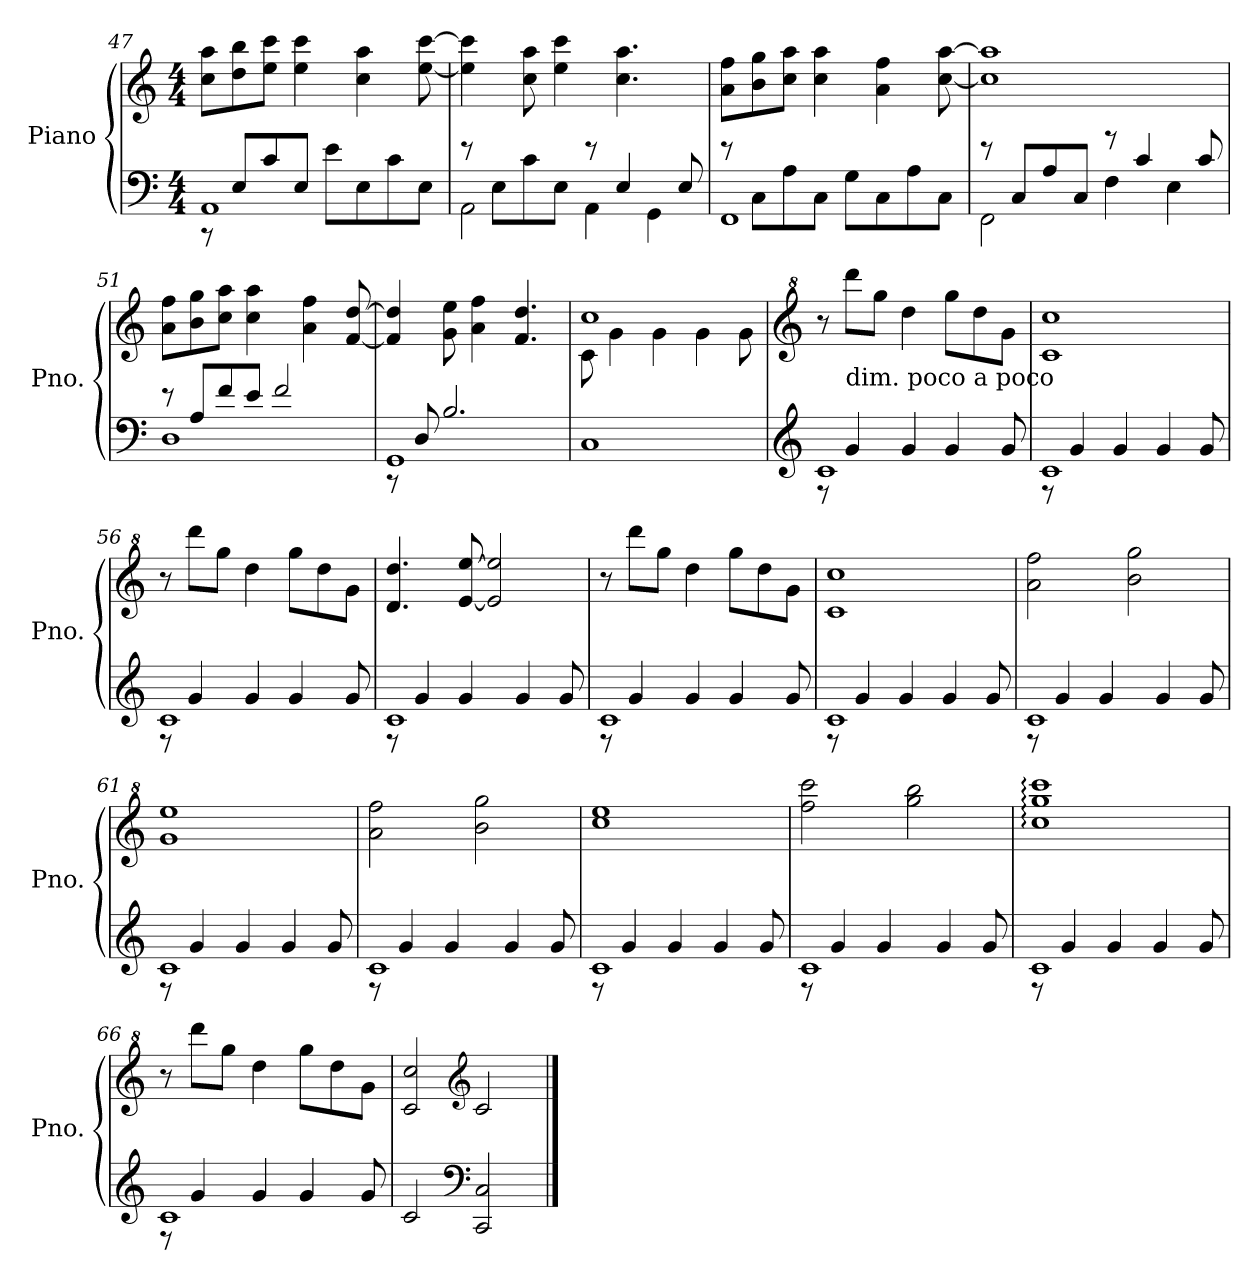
**kern	**kern
*part1	*part1
*staff2	*staff1
*I"Piano	*
*I'Pno.	*
*clefF4	*clefG2
*k[]	*k[]
*M4/4	*M4/4
=47	=47
*^	*
1AA	8r	8cc\ 8aa\L
.	8E/L	8dd\ 8bb\
.	8c/	8ee\ 8ccc\J
.	8E/J	4ee\ 4ccc\
.	8e\L	.
.	8E\	4cc\ 4aa\
.	8c\	.
.	8E\J	[8ee\ [8ccc\
!!LO:PB:g=z
=48	=48	=48
2AA\	8re	4ee\] 4ccc\]
.	8E\L	.
.	8c\	8cc\ 8aa\
.	8E\J	4ee\ 4ccc\
4AA\	8re	.
.	4E/	4.cc\ 4.aa\
4GG\	.	.
.	8E/	.
=49	=49	=49
1FF	8re	8a\ 8ff\L
.	8C\L	8b\ 8gg\
.	8A\	8cc\ 8aa\J
.	8C\J	4cc\ 4aa\
.	8G\L	.
.	8C\	4a\ 4ff\
.	8A\	.
.	8C\J	[8cc\ [8aa\
=50	=50	=50
2FF\	8re	1cc] 1aa]
.	8C/L	.
.	8A/	.
.	8C/J	.
4F\	8rg	.
.	4c/	.
4E\	.	.
.	8c/	.
=51	=51	=51
1D	8re	8a\ 8ff\L
.	8A/L	8b\ 8gg\
.	8f/	8cc\ 8aa\J
.	8e/J	4cc\ 4aa\
.	2f/	.
.	.	4a\ 4ff\
.	.	[8f/ [8dd/
=52	=52	=52
1GG	8r	4f/] 4dd/]
.	8D/	.
.	2.B/	8g\ 8ee\
.	.	4a\ 4ff\
.	.	4.f/ 4.dd/
*v	*v	*
!!LO:LB:g=z
=53	=53
*	*^
1C	1cc	8c\
.	.	4g\
.	.	4g\
.	.	4g\
.	.	8g\
*	*v	*v
=54	=54
*clefG2	*clefG^2
*^	*
1c	8r	8r
!	!	!LO:TX:b:t=dim. poco a poco
.	4g/	8dddd\L
.	.	8ggg\J
.	4g/	4ddd\
.	4g/	8ggg\L
.	.	8ddd\
.	8g/	8gg\J
=55	=55	=55
1c	8r	1cc 1ccc
.	4g/	.
.	4g/	.
.	4g/	.
.	8g/	.
=56	=56	=56
1c	8r	8r
.	4g/	8dddd\L
.	.	8ggg\J
.	4g/	4ddd\
.	4g/	8ggg\L
.	.	8ddd\
.	8g/	8gg\J
=57	=57	=57
1c	8r	4.dd/ 4.ddd/
.	4g/	.
.	4g/	[8ee/ [8eee/
.	.	2ee/] 2eee/]
.	4g/	.
.	8g/	.
!!LO:LB:g=z
=58	=58	=58
1c	8r	8r
.	4g/	8dddd\L
.	.	8ggg\J
.	4g/	4ddd\
.	4g/	8ggg\L
.	.	8ddd\
.	8g/	8gg\J
=59	=59	=59
1c	8r	1cc 1ccc
.	4g/	.
.	4g/	.
.	4g/	.
.	8g/	.
=60	=60	=60
1c	8r	2aa\ 2fff\
.	4g/	.
.	4g/	.
.	.	2bb\ 2ggg\
.	4g/	.
.	8g/	.
=61	=61	=61
1c	8r	1gg 1eee
.	4g/	.
.	4g/	.
.	4g/	.
.	8g/	.
=62	=62	=62
1c	8r	2aa\ 2fff\
.	4g/	.
.	4g/	.
.	.	2bb\ 2ggg\
.	4g/	.
.	8g/	.
=63	=63	=63
1c	8r	1ccc 1eee
.	4g/	.
.	4g/	.
.	4g/	.
.	8g/	.
!!LO:LB:g=z
=64	=64	=64
1c	8r	2fff\ 2cccc\
.	4g/	.
.	4g/	.
.	.	2ggg\ 2bbb\
.	4g/	.
.	8g/	.
=65	=65	=65
1c	8r	1ccc: 1ggg: 1cccc:
.	4g/	.
.	4g/	.
.	4g/	.
.	8g/	.
=66	=66	=66
1c	8r	8r
.	4g/	8dddd\L
.	.	8ggg\J
.	4g/	4ddd\
.	4g/	8ggg\L
.	.	8ddd\
.	8g/	8gg\J
*v	*v	*
=67	=67
2c/	2cc/ 2ccc/
*clefF4	*clefG2
2CC/ 2C/	2c/
==	==
*-	*-
